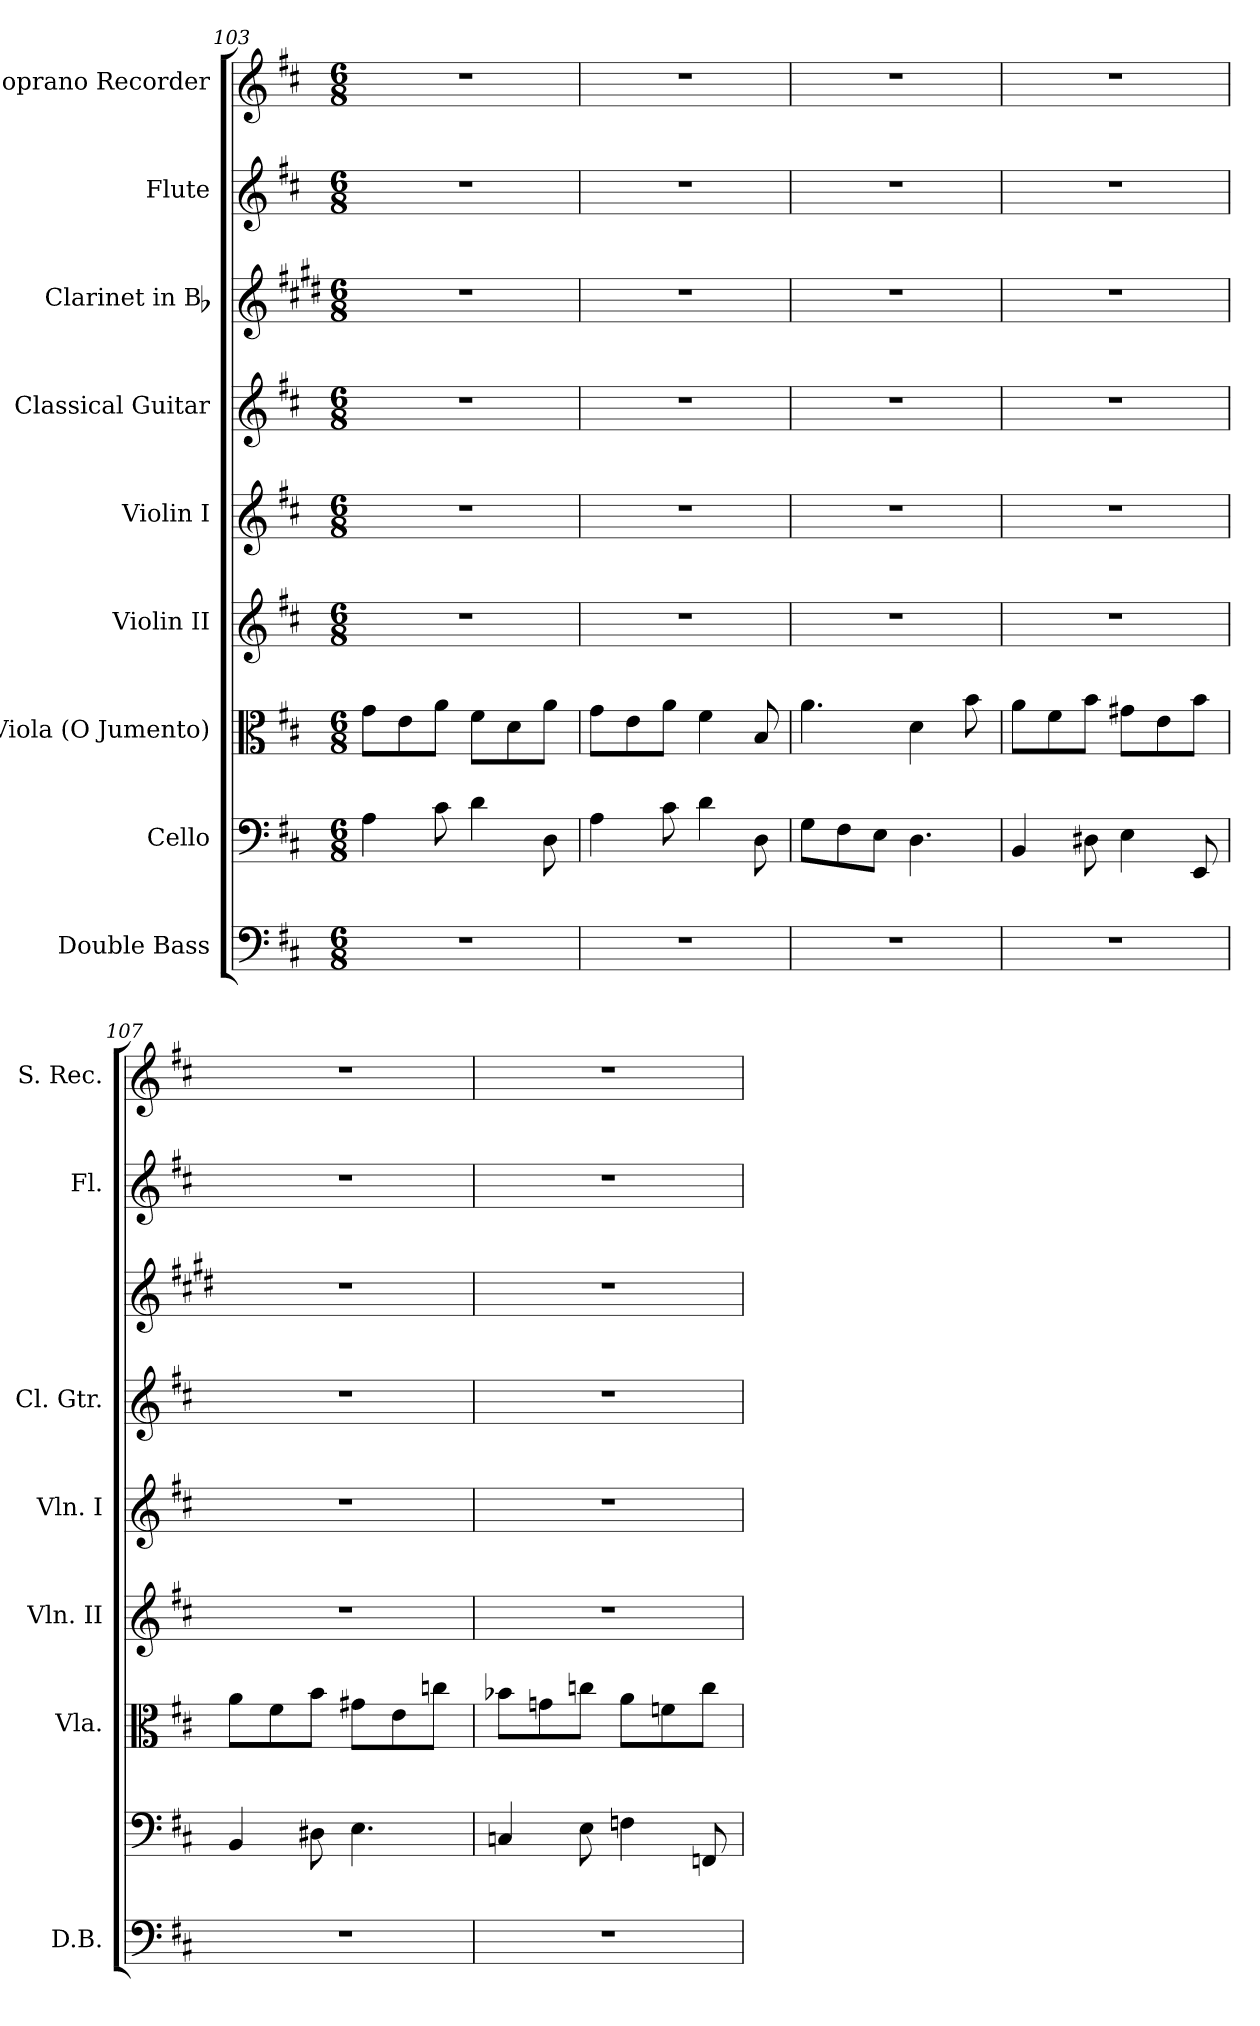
**kern	**kern	**kern	**kern	**kern	**kern	**kern	**kern	**kern
*part9	*part8	*part7	*part6	*part5	*part4	*part3	*part2	*part1
*staff9	*staff8	*staff7	*staff6	*staff5	*staff4	*staff3	*staff2	*staff1
*I"Double Bass	*I"Cello	*I"Viola (O Jumento)	*I"Violin II	*I"Violin I	*I"Classical Guitar	*I"Clarinet in Bb	*I"Flute	*I"Soprano Recorder
*I'D.B.	*	*I'Vla.	*I'Vln. II	*I'Vln. I	*I'Cl. Gtr.	*	*I'Fl.	*I'S. Rec.
*clefF4	*clefF4	*clefC3	*clefG2	*clefG2	*clefG2	*clefG2	*clefG2	*clefG2
*ITrd7c12	*	*	*	*	*ITrd7c12	*ITrd1c2	*	*ITrd-7c-12
*k[f#c#]	*k[f#c#]	*k[f#c#]	*k[f#c#]	*k[f#c#]	*k[f#c#]	*k[f#c#]	*k[f#c#]	*k[f#c#]
*D:	*D:	*D:	*D:	*D:	*D:	*D:	*D:	*D:
*M6/8	*M6/8	*M6/8	*M6/8	*M6/8	*M6/8	*M6/8	*M6/8	*M6/8
=103	=103	=103	=103	=103	=103	=103	=103	=103
2.r	4A\	8g\L	2.r	2.r	2.r	2.r	2.r	2.r
.	.	8e\	.	.	.	.	.	.
.	8c#\	8a\J	.	.	.	.	.	.
.	4d\	8f#\L	.	.	.	.	.	.
.	.	8d\	.	.	.	.	.	.
.	8D\	8a\J	.	.	.	.	.	.
=104	=104	=104	=104	=104	=104	=104	=104	=104
2.r	4A\	8g\L	2.r	2.r	2.r	2.r	2.r	2.r
.	.	8e\	.	.	.	.	.	.
.	8c#\	8a\J	.	.	.	.	.	.
.	4d\	4f#\	.	.	.	.	.	.
.	8D\	8B/	.	.	.	.	.	.
!!LO:PB:g=z
=105	=105	=105	=105	=105	=105	=105	=105	=105
2.r	8G\L	4.a\	2.r	2.r	2.r	2.r	2.r	2.r
.	8F#\	.	.	.	.	.	.	.
.	8E\J	.	.	.	.	.	.	.
.	4.D\	4d\	.	.	.	.	.	.
.	.	8b\	.	.	.	.	.	.
=106	=106	=106	=106	=106	=106	=106	=106	=106
2.r	4BB/	8a\L	2.r	2.r	2.r	2.r	2.r	2.r
.	.	8f#\	.	.	.	.	.	.
.	8D#X\	8b\J	.	.	.	.	.	.
.	4E\	8g#X\L	.	.	.	.	.	.
.	.	8e\	.	.	.	.	.	.
.	8EE/	8b\J	.	.	.	.	.	.
=107	=107	=107	=107	=107	=107	=107	=107	=107
2.r	4BB/	8a\L	2.r	2.r	2.r	2.r	2.r	2.r
.	.	8f#\	.	.	.	.	.	.
.	8D#X\	8b\J	.	.	.	.	.	.
.	4.E\	8g#X\L	.	.	.	.	.	.
.	.	8e\	.	.	.	.	.	.
.	.	8ccn\J	.	.	.	.	.	.
=108	=108	=108	=108	=108	=108	=108	=108	=108
2.r	4Cn/	8b-X\L	2.r	2.r	2.r	2.r	2.r	2.r
.	.	8gni\	.	.	.	.	.	.
.	8E\	8ccn\J	.	.	.	.	.	.
.	4Fn\	8a\L	.	.	.	.	.	.
.	.	8fn\	.	.	.	.	.	.
.	8FFn/	8cc\J	.	.	.	.	.	.
=	=	=	=	=	=	=	=	=
*-	*-	*-	*-	*-	*-	*-	*-	*-
